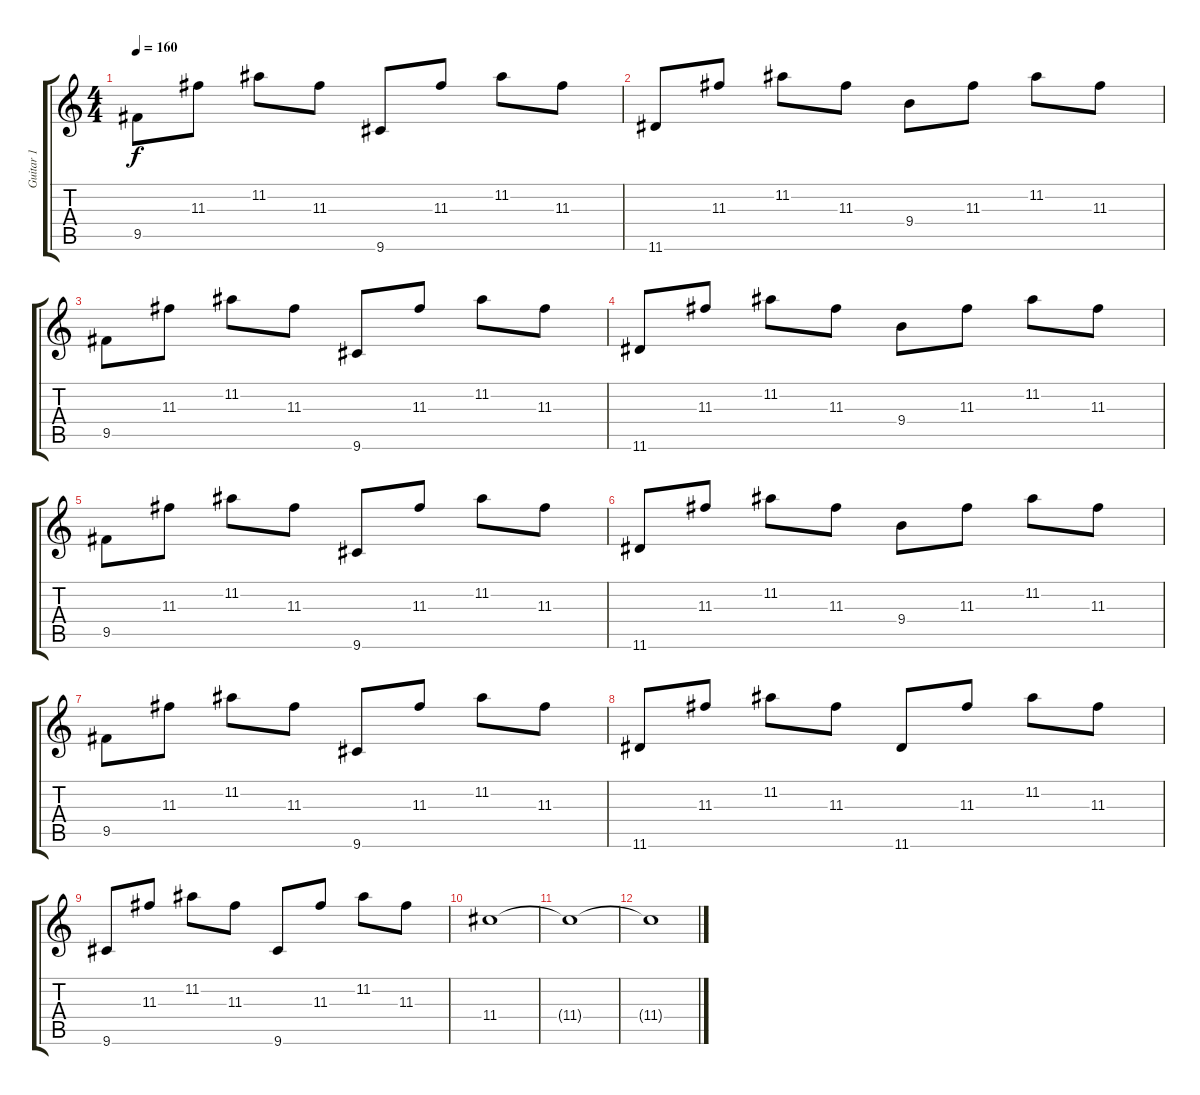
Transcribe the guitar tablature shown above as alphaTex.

\track ("Guitar 1" "Guitar 1") {instrument electricguitarclean}
\staff {score tabs}
\tuning (E4 B3 G3 D3 A2 E2) {hide}
\ts (4 4)
\tempo 160
\clef g2
\ks c
9.5.8{dy f} 11.3.8 11.2.8 11.3.8 9.6.8 11.3.8 11.2.8 11.3.8 |
11.6.8 11.3.8 11.2.8 11.3.8 9.4.8 11.3.8 11.2.8 11.3.8 |
9.5.8 11.3.8 11.2.8 11.3.8 9.6.8 11.3.8 11.2.8 11.3.8 |
11.6.8 11.3.8 11.2.8 11.3.8 9.4.8 11.3.8 11.2.8 11.3.8 |
9.5.8 11.3.8 11.2.8 11.3.8 9.6.8 11.3.8 11.2.8 11.3.8 |
11.6.8 11.3.8 11.2.8 11.3.8 9.4.8 11.3.8 11.2.8 11.3.8 |
9.5.8 11.3.8 11.2.8 11.3.8 9.6.8 11.3.8 11.2.8 11.3.8 |
11.6.8 11.3.8 11.2.8 11.3.8 11.6.8 11.3.8 11.2.8 11.3.8 |
9.6.8 11.3.8 11.2.8 11.3.8 9.6.8 11.3.8 11.2.8 11.3.8 |
11.4.1 |
11.4{t}.1{volume 0} |
11.4{t}.1
